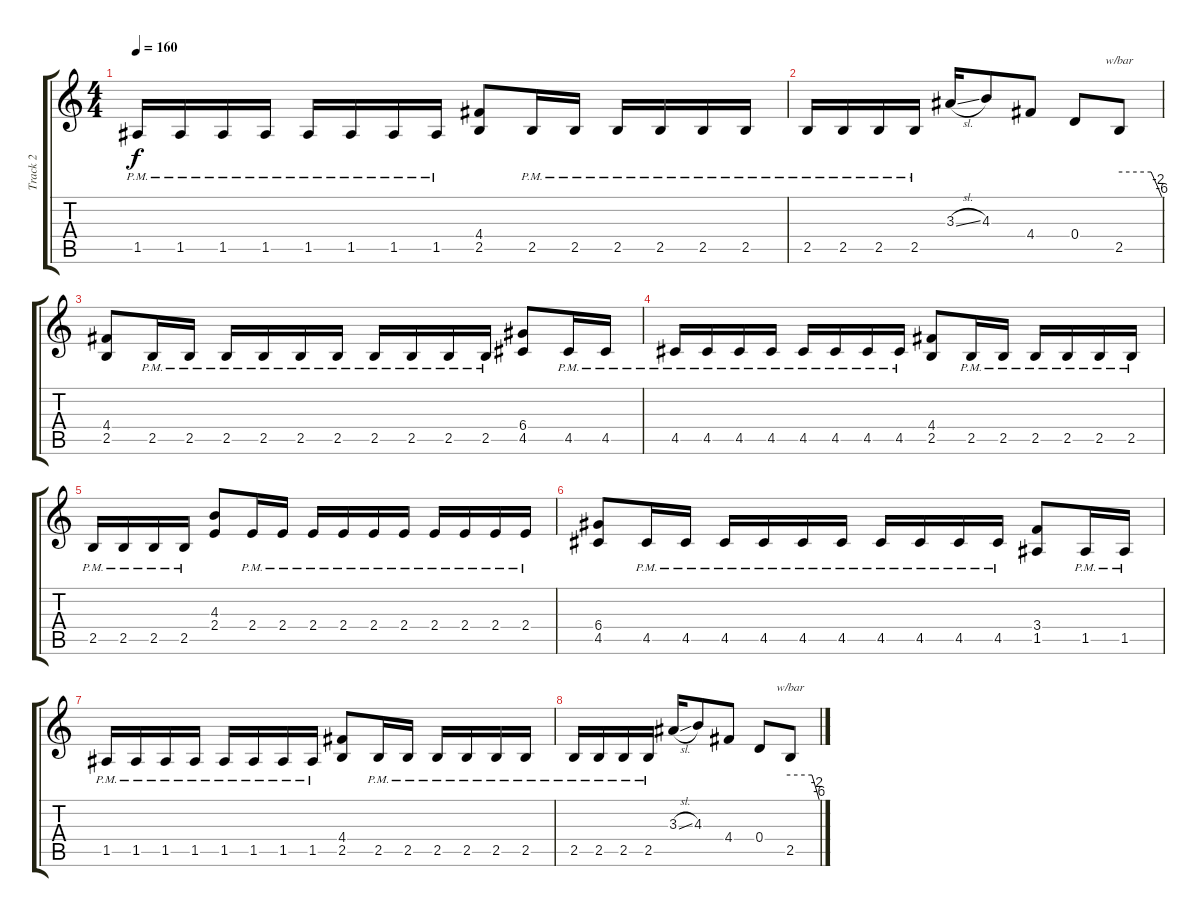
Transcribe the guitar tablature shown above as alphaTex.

\track ("Track 2" "Track 2") {instrument distortionguitar}
\staff {score tabs}
\tuning (E4 B3 G3 D3 A2 E2) {hide}
\ts (4 4)
\tempo 160
\clef g2
\ks c
1.5{pm}.16{dy f} 1.5{pm}.16 1.5{pm}.16 1.5{pm}.16 1.5{pm}.16 1.5{pm}.16 1.5{pm}.16 1.5{pm}.16 (4.4 2.5).8 2.5{pm}.16 2.5{pm}.16 2.5{pm}.16 2.5{pm}.16 2.5{pm}.16 2.5{pm}.16 |
2.5{pm}.16 2.5{pm}.16 2.5{pm}.16 2.5{pm}.16 3.3{sl}.16 4.3.8 4.4.8 0.4.8 2.5.8{tbe (custom default 0 0 45 0 55 -8 60 -24)} |
(4.4 2.5).8 2.5{pm}.16 2.5{pm}.16 2.5{pm}.16 2.5{pm}.16 2.5{pm}.16 2.5{pm}.16 2.5{pm}.16 2.5{pm}.16 2.5{pm}.16 2.5{pm}.16 (6.4 4.5).8 4.5{pm}.16 4.5{pm}.16 |
4.5{pm}.16 4.5{pm}.16 4.5{pm}.16 4.5{pm}.16 4.5{pm}.16 4.5{pm}.16 4.5{pm}.16 4.5{pm}.16 (4.4 2.5).8 2.5{pm}.16 2.5{pm}.16 2.5{pm}.16 2.5{pm}.16 2.5{pm}.16 2.5{pm}.16 |
2.5{pm}.16 2.5{pm}.16 2.5{pm}.16 2.5{pm}.16 (4.3 2.4).8 2.4{pm}.16 2.4{pm}.16 2.4{pm}.16 2.4{pm}.16 2.4{pm}.16 2.4{pm}.16 2.4{pm}.16 2.4{pm}.16 2.4{pm}.16 2.4{pm}.16 |
(6.4 4.5).8 4.5{pm}.16 4.5{pm}.16 4.5{pm}.16 4.5{pm}.16 4.5{pm}.16 4.5{pm}.16 4.5{pm}.16 4.5{pm}.16 4.5{pm}.16 4.5{pm}.16 (3.4 1.5).8 1.5{pm}.16 1.5{pm}.16 |
1.5{pm}.16 1.5{pm}.16 1.5{pm}.16 1.5{pm}.16 1.5{pm}.16 1.5{pm}.16 1.5{pm}.16 1.5{pm}.16 (4.4 2.5).8 2.5{pm}.16 2.5{pm}.16 2.5{pm}.16 2.5{pm}.16 2.5{pm}.16 2.5{pm}.16 |
2.5{pm}.16 2.5{pm}.16 2.5{pm}.16 2.5{pm}.16 3.3{sl}.16 4.3.8 4.4.8 0.4.8 2.5.8{tbe (custom default 0 0 45 0 55 -8 60 -24)}
